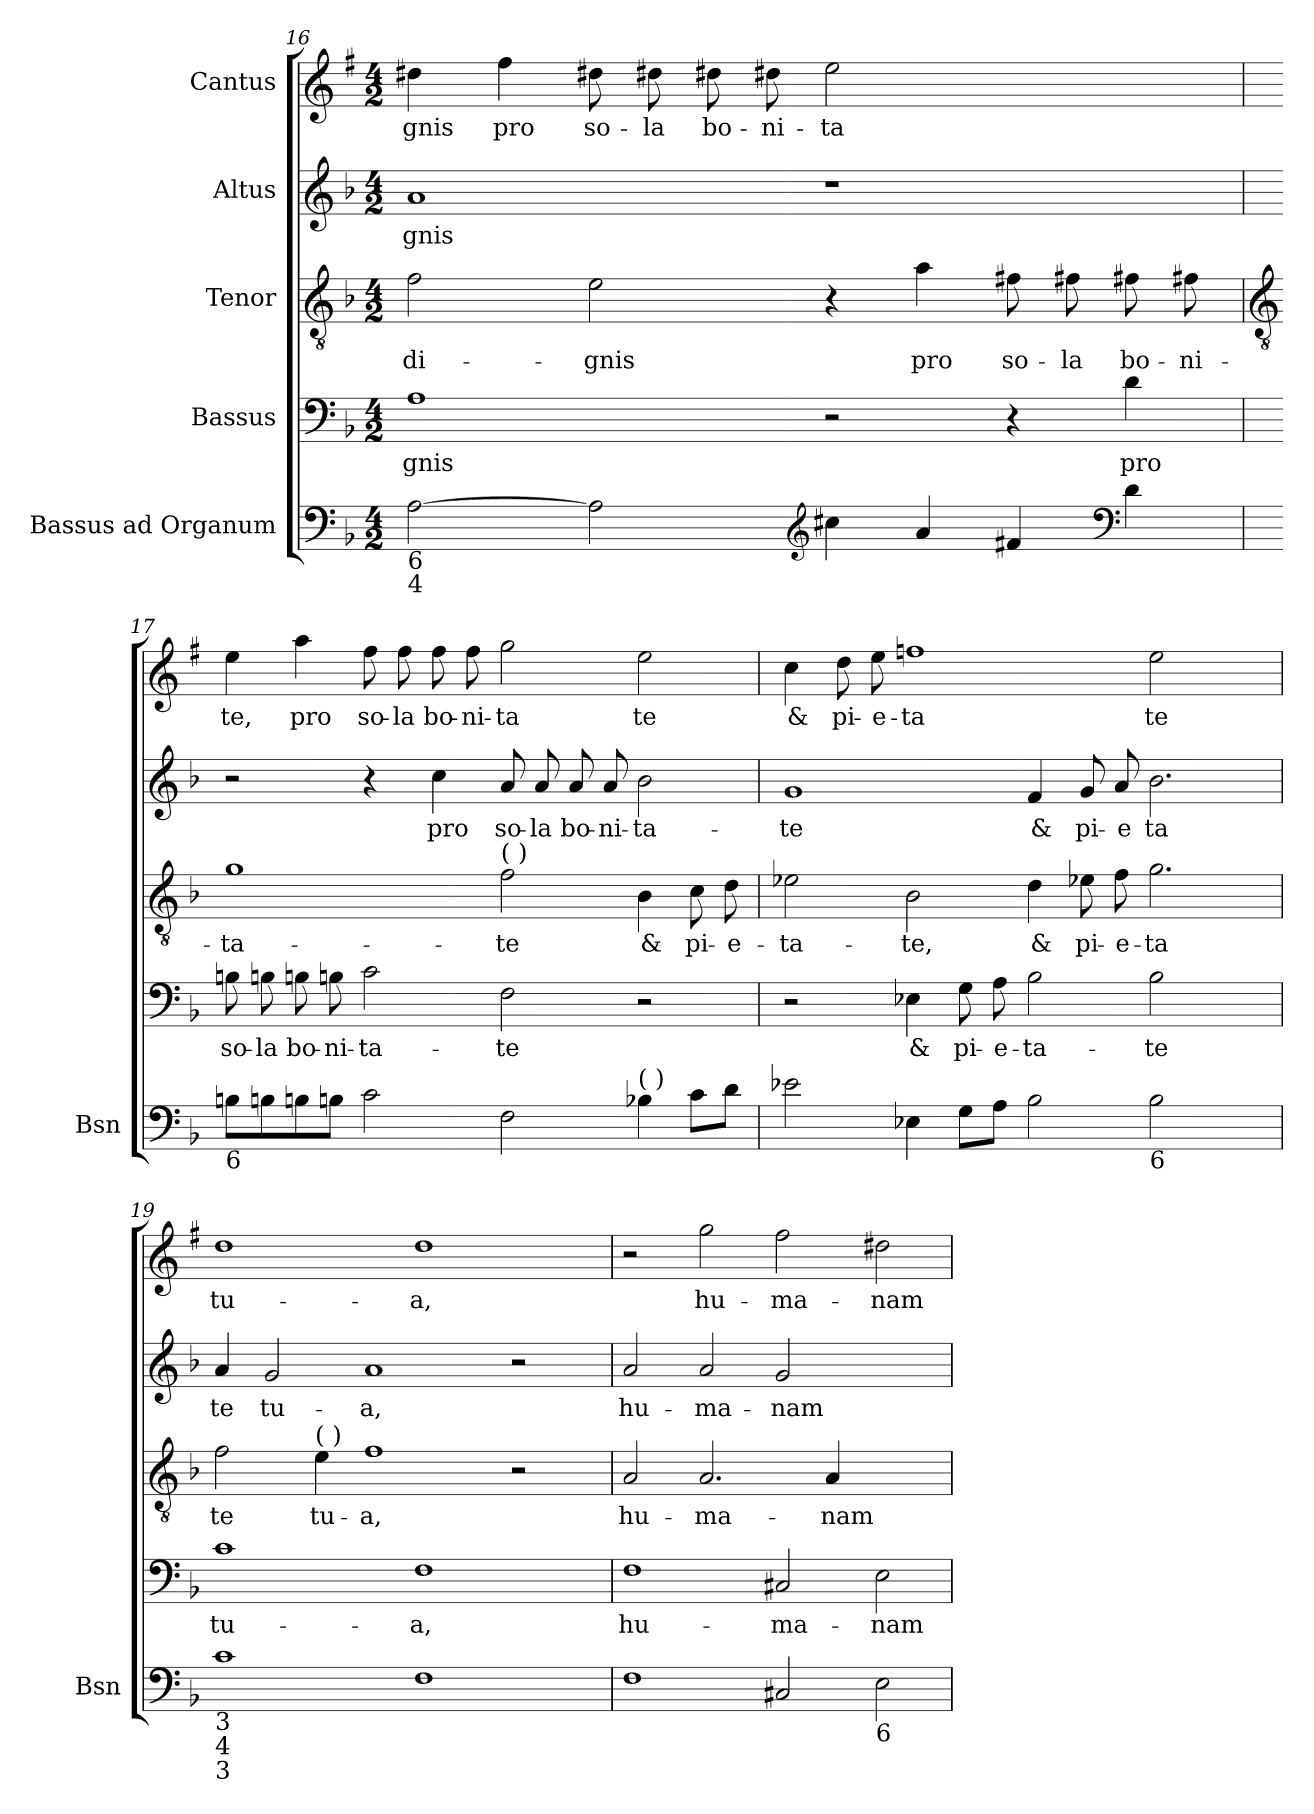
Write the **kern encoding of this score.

**kern	**kern	**text	**kern	**text	**kern	**text	**kern	**text
*part5	*part4	*part4	*part3	*part3	*part2	*part2	*part1	*part1
*staff5	*staff4	*staff4	*staff3	*staff3	*staff2	*staff2	*staff1	*staff1
*I"Bassus ad Organum	*I"Bassus	*	*I"Tenor	*	*I"Altus	*	*I"Cantus	*
*I'Bsn	*	*	*	*	*	*	*	*
*clefF4	*clefF4	*	*clefGv2	*	*clefG2	*	*clefG2	*
*	*	*	*	*	*	*	*ITrd1c2	*
*k[b-]	*k[b-]	*	*k[b-]	*	*k[b-]	*	*k[b-]	*
*F:	*F:	*	*F:	*	*F:	*	*F:	*
*M4/2	*M4/2	*	*M4/2	*	*M4/2	*	*M4/2	*
=16	=16	=16	=16	=16	=16	=16	=16	=16
!LO:TX:b:t=6\n4	!	!	!	!	!	!	!	!
!	!	!LO:LY:b	!	!LO:LY:b	!	!LO:LY:b	!	!LO:LY:b
[2A	1A	gnis	2f	-di-	1a	-gnis	4cc#X	gnis
!	!	!	!	!	!	!	!	!LO:LY:b
.	.	.	.	.	.	.	4ee	pro
!	!	!	!	!LO:LY:b	!	!	!	!LO:LY:b
2A]	.	.	2e	-gnis	.	.	8cc#X	so-
!	!	!	!	!	!	!	!	!LO:LY:b
.	.	.	.	.	.	.	8cc#X	-la
!	!	!	!	!	!	!	!	!LO:LY:b
.	.	.	.	.	.	.	8cc#X	bo-
!	!	!	!	!	!	!	!	!LO:LY:b
.	.	.	.	.	.	.	8cc#X	-ni-
*clefG2	*	*	*	*	*	*	*	*
!	!	!	!	!	!	!	!	!LO:LY:b
4cc#X	2r	.	4r	.	1r	.	2dd	-ta
!	!	!	!	!LO:LY:b	!	!	!	!
4a	.	.	4a	pro	.	.	.	.
!	!	!	!	!LO:LY:b	!	!	!	!
4f#X	4r	.	8f#X	so-	.	.	2ryy	.
!	!	!	!	!LO:LY:b	!	!	!	!
.	.	.	8f#X	-la	.	.	.	.
*clefF4	*	*	*	*	*	*	*	*
!	!	!LO:LY:b	!	!LO:LY:b	!	!	!	!
4d	4d	pro	8f#X	bo-	.	.	.	.
!	!	!	!	!LO:LY:b	!	!	!	!
.	.	.	8f#X	-ni-	.	.	.	.
!!LO:LB:g=z
=17	=17	=17	=17	=17	=17	=17	=17	=17
*	*	*	*clefGv2	*	*	*	*	*
!LO:TX:b:t=6	!	!	!	!	!	!	!	!
!	!	!LO:LY:b	!	!LO:LY:b	!	!	!	!LO:LY:b
8BnL	8Bn	so-	1g	-ta-	2r	.	4dd	te,
!	!	!LO:LY:b	!	!	!	!	!	!
8Bn	8Bn	-la	.	.	.	.	.	.
!	!	!LO:LY:b	!	!	!	!	!	!LO:LY:b
8Bn	8Bn	bo-	.	.	.	.	4gg	pro
!	!	!LO:LY:b	!	!	!	!	!	!
8BnJ	8Bn	-ni-	.	.	.	.	.	.
!	!	!LO:LY:b	!	!	!	!	!	!LO:LY:b
2c	2c	-ta-	.	.	4r	.	8ee	so-
!	!	!	!	!	!	!	!	!LO:LY:b
.	.	.	.	.	.	.	8ee	-la
!	!	!	!	!	!	!LO:LY:b	!	!LO:LY:b
.	.	.	.	.	4cc	pro	8ee	bo-
!	!	!	!	!	!	!	!	!LO:LY:b
.	.	.	.	.	.	.	8ee	-ni-
!	!	!	!LO:TX:a:t=(  )	!	!	!	!	!
!	!	!LO:LY:b	!	!LO:LY:b	!	!LO:LY:b	!	!LO:LY:b
2F	2F	-te	2f	-te	8a	so-	2ff	-ta
!	!	!	!	!	!	!LO:LY:b	!	!
.	.	.	.	.	8a	-la	.	.
!	!	!	!	!	!	!LO:LY:b	!	!
.	.	.	.	.	8a	bo-	.	.
!	!	!	!	!	!	!LO:LY:b	!	!
.	.	.	.	.	8a	-ni-	.	.
!LO:TX:a:t=(  )	!	!	!	!	!	!	!	!
!	!	!	!	!LO:LY:b	!	!LO:LY:b	!	!LO:LY:b
4B-	2r	.	4B-	&	2b-	-ta-	2dd	te
!	!	!	!	!LO:LY:b	!	!	!	!
8cL	.	.	8c	pi-	.	.	.	.
!	!	!	!	!LO:LY:b	!	!	!	!
8dJ	.	.	8d	-e-	.	.	.	.
=18	=18	=18	=18	=18	=18	=18	=18	=18
!	!	!	!	!LO:LY:b	!	!LO:LY:b	!	!LO:LY:b
2e-X	2r	.	2e-X	-ta-	1g	-te	4b-	&
!	!	!	!	!	!	!	!	!LO:LY:b
.	.	.	.	.	.	.	8cc	pi-
!	!	!	!	!	!	!	!	!LO:LY:b
.	.	.	.	.	.	.	8dd	-e-
!	!	!LO:LY:b	!	!LO:LY:b	!	!	!	!LO:LY:b
4E-X	4E-X	&	2B-	-te,	.	.	1ee-X	-ta
!	!	!LO:LY:b	!	!	!	!	!	!
8GL	8G	pi-	.	.	.	.	.	.
!	!	!LO:LY:b	!	!	!	!	!	!
8AJ	8A	-e-	.	.	.	.	.	.
!	!	!LO:LY:b	!	!LO:LY:b	!	!LO:LY:b	!	!
2B-	2B-	-ta-	4d	&	4f	&	.	.
!	!	!	!	!LO:LY:b	!	!LO:LY:b	!	!
.	.	.	8e-X	pi-	8g	pi-	.	.
!	!	!	!	!LO:LY:b	!	!LO:LY:b	!	!
.	.	.	8f	-e-	8a	-e	.	.
!LO:TX:b:t=6	!	!	!	!	!	!	!	!
!	!	!LO:LY:b	!	!LO:LY:b	!	!LO:LY:b	!	!LO:LY:b
2B-	2B-	-te	2.g	-ta	2.b-	ta	2dd	te
4ryy	4ryy	.	.	.	.	.	4ryy	.
=19	=19	=19	=19	=19	=19	=19	=19	=19
!LO:TX:b:t=3	!	!	!	!	!	!	!	!
!LO:TX:b:t=4	!	!	!	!	!	!	!	!
!LO:TX:b:t=3	!	!	!	!	!	!	!	!
!	!	!LO:LY:b	!	!LO:LY:b	!	!LO:LY:b	!	!LO:LY:b
1c	1c	tu-	2f	te	4a	te	1cc	tu-
!	!	!	!	!	!	!LO:LY:b	!	!
.	.	.	.	.	2g	tu-	.	.
!	!	!	!LO:TX:a:t=(  )	!	!	!	!	!
!	!	!	!	!LO:LY:b	!	!	!	!
.	.	.	4e	tu-	.	.	.	.
!	!	!	!	!LO:LY:b	!	!LO:LY:b	!	!
.	.	.	1f	-a,	1a	-a,	.	.
!	!	!LO:LY:b	!	!	!	!	!	!LO:LY:b
1F	1F	-a,	.	.	.	.	1cc	-a,
.	.	.	2r	.	2r	.	.	.
4ryy	4ryy	.	.	.	.	.	4ryy	.
=20	=20	=20	=20	=20	=20	=20	=20	=20
!	!	!LO:LY:b	!	!LO:LY:b	!	!LO:LY:b	!	!
1F	1F	hu-	2A	hu-	2a	hu-	2r	.
!	!	!	!	!LO:LY:b	!	!LO:LY:b	!	!LO:LY:b
.	.	.	2.A	-ma-	2a	-ma-	2ff	hu-
!	!	!LO:LY:b	!	!	!	!LO:LY:b	!	!LO:LY:b
2C#X	2C#X	-ma-	.	.	2g	-nam	2ee	-ma-
!	!	!	!	!LO:LY:b	!	!	!	!
.	.	.	4A	-nam	.	.	.	.
!LO:TX:b:t=6	!	!	!	!	!	!	!	!
!	!	!LO:LY:b	!	!	!	!	!	!LO:LY:b
2E	2E	-nam	2ryy	.	2ryy	.	2cc#X	-nam
=	=	=	=	=	=	=	=	=
*-	*-	*-	*-	*-	*-	*-	*-	*-
